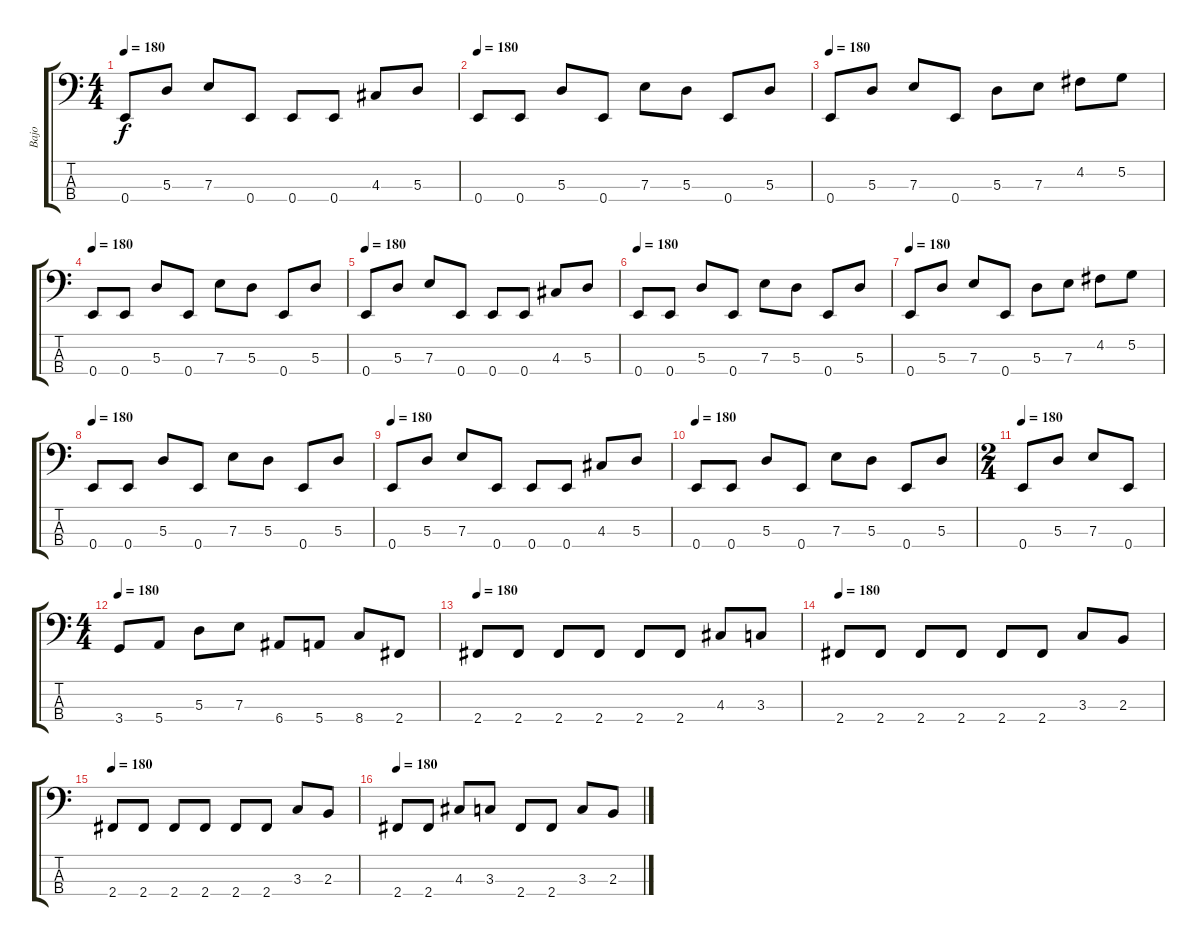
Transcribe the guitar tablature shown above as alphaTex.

\track ("Bajo" "Bajo") {instrument electricbasspick}
\staff {score tabs}
\tuning (G2 D2 A1 E1) {hide}
\ts (4 4)
\tempo 180
\clef f4
\ks c
0.4.8{dy f} 5.3.8 7.3.8 0.4.8 0.4.8 0.4.8 4.3.8 5.3.8 |
\tempo 180
0.4.8 0.4.8 5.3.8 0.4.8 7.3.8 5.3.8 0.4.8 5.3.8 |
\tempo 180
0.4.8 5.3.8 7.3.8 0.4.8 5.3.8 7.3.8 4.2.8 5.2.8 |
\tempo 180
0.4.8 0.4.8 5.3.8 0.4.8 7.3.8 5.3.8 0.4.8 5.3.8 |
\tempo 180
0.4.8 5.3.8 7.3.8 0.4.8 0.4.8 0.4.8 4.3.8 5.3.8 |
\tempo 180
0.4.8 0.4.8 5.3.8 0.4.8 7.3.8 5.3.8 0.4.8 5.3.8 |
\tempo 180
0.4.8 5.3.8 7.3.8 0.4.8 5.3.8 7.3.8 4.2.8 5.2.8 |
\tempo 180
0.4.8 0.4.8 5.3.8 0.4.8 7.3.8 5.3.8 0.4.8 5.3.8 |
\tempo 180
0.4.8 5.3.8 7.3.8 0.4.8 0.4.8 0.4.8 4.3.8 5.3.8 |
\tempo 180
0.4.8 0.4.8 5.3.8 0.4.8 7.3.8 5.3.8 0.4.8 5.3.8 |
\ts (2 4)
\tempo 180
0.4.8 5.3.8 7.3.8 0.4.8 |
\ts (4 4)
\tempo 180
3.4.8 5.4.8 5.3.8 7.3.8 6.4.8 5.4.8 8.4.8 2.4.8 |
\tempo 180
2.4.8 2.4.8 2.4.8 2.4.8 2.4.8 2.4.8 4.3.8 3.3.8 |
\tempo 180
2.4.8 2.4.8 2.4.8 2.4.8 2.4.8 2.4.8 3.3.8 2.3.8 |
\tempo 180
2.4.8 2.4.8 2.4.8 2.4.8 2.4.8 2.4.8 3.3.8 2.3.8 |
\tempo 180
2.4.8 2.4.8 4.3.8 3.3.8 2.4.8 2.4.8 3.3.8 2.3.8
